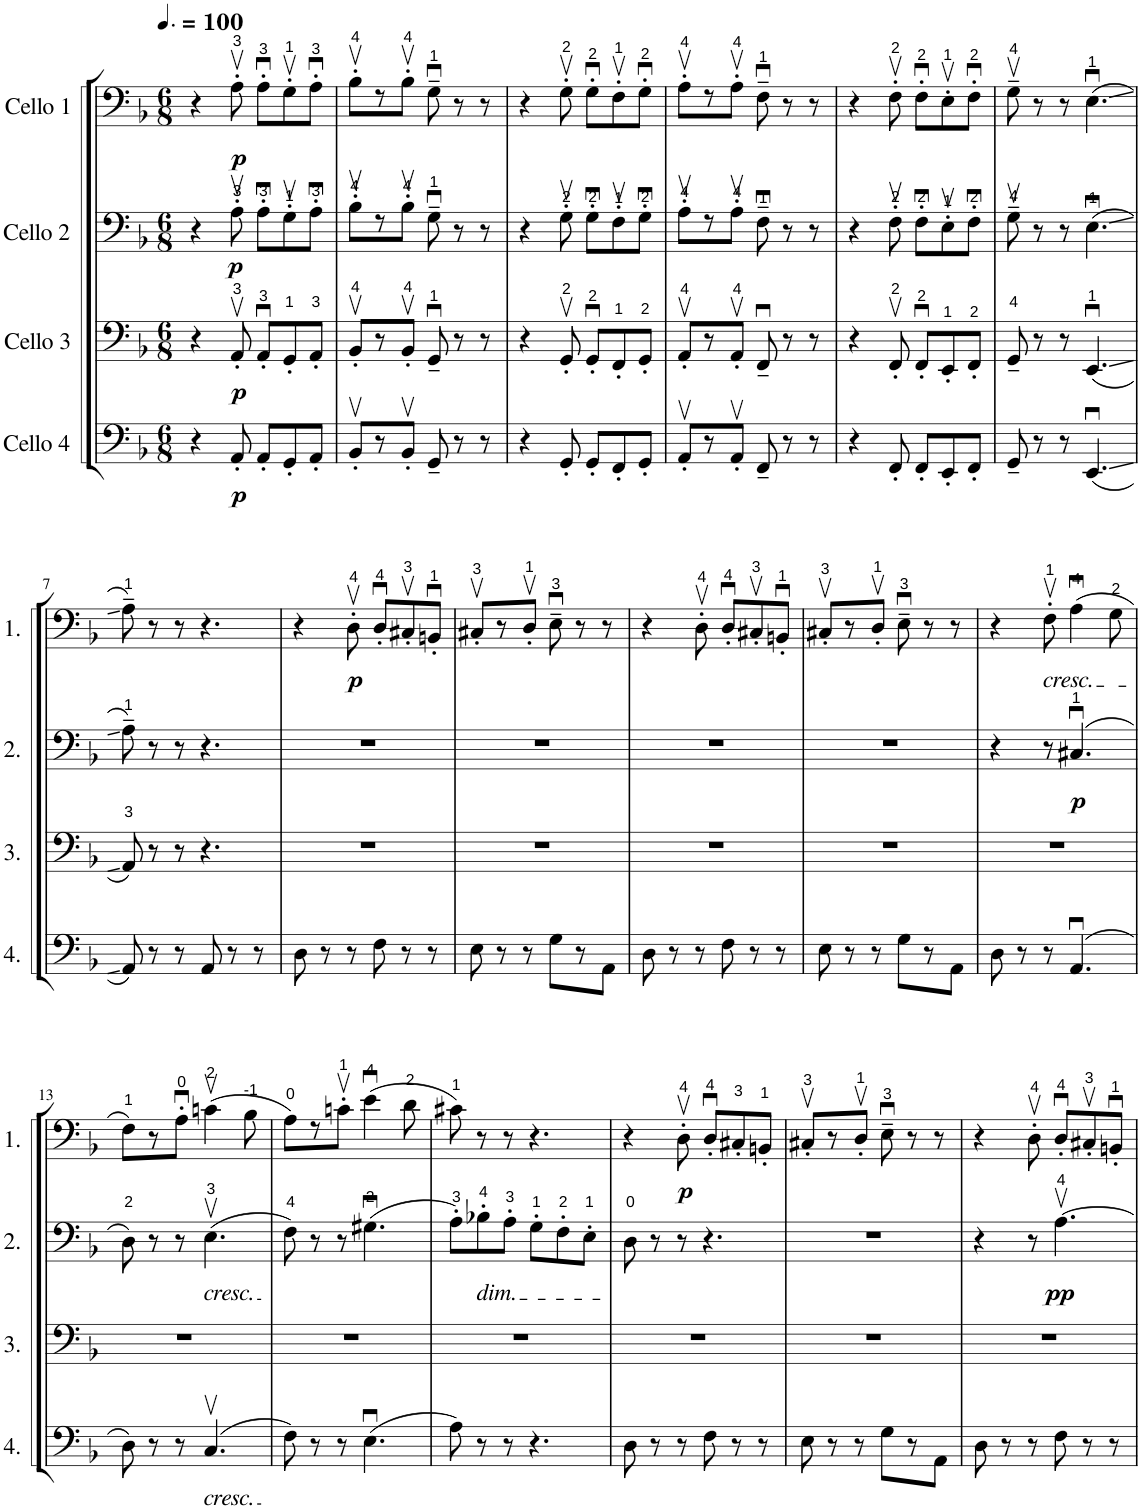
**kern	**dynam	**kern	**dynam	**kern	**dynam	**kern	**dynam
*part4	*part4	*part3	*part3	*part2	*part2	*part1	*part1
*staff4	*staff4	*staff3	*staff3	*staff2	*staff2	*staff1	*staff1
*I"Cello 4	*	*I"Cello 3	*	*I"Cello 2	*	*I"Cello 1	*
*clefF4	*	*clefF4	*	*clefF4	*	*clefF4	*
*k[b-]	*	*k[b-]	*	*k[b-]	*	*k[b-]	*
*M6/8	*	*M6/8	*	*M6/8	*	*M6/8	*
*MM150	*	*MM150	*	*MM150	*	*MM150	*
=1	=1	=1	=1	=1	=1	=1	=1
4r	.	4r	.	4r	.	4r	.
!	!LO:DY:b	!	!LO:DY:b	!	!LO:DY:b	!	!LO:DY:b
8AA'/	p	8AAv'/	p	8Av'\	p	8Av'\	p
8AA'/L	.	8AAu'/L	.	8Au'\L	.	8Au'\L	.
8GG'/	.	8GG'/	.	8Gv'\	.	8Gv'\	.
8AA'/J	.	8AA'/J	.	8Au'\J	.	8Au'\J	.
=2	=2	=2	=2	=2	=2	=2	=2
8BB-v'/L	.	8BB-v'/L	.	8B-v'\L	.	8B-v'\L	.
8r	.	8r	.	8r	.	8r	.
8BB-v'/J	.	8BB-v'/J	.	8B-v'\J	.	8B-v'\J	.
8GG~/	.	8GGu~/	.	8Gu~\	.	8Gu~\	.
8r	.	8r	.	8r	.	8r	.
8r	.	8r	.	8r	.	8r	.
=3	=3	=3	=3	=3	=3	=3	=3
4r	.	4r	.	4r	.	4r	.
8GG'/	.	8GGv'/	.	8Gv'\	.	8Gv'\	.
8GG'/L	.	8GGu'/L	.	8Gu'\L	.	8Gu'\L	.
8FF'/	.	8FF'/	.	8Fv'\	.	8Fv'\	.
8GG'/J	.	8GG'/J	.	8Gu'\J	.	8Gu'\J	.
=4	=4	=4	=4	=4	=4	=4	=4
8AAv'/L	.	8AAv'/L	.	8Av'\L	.	8Av'\L	.
8r	.	8r	.	8r	.	8r	.
8AAv'/J	.	8AAv'/J	.	8Av'\J	.	8Av'\J	.
8FF~/	.	8FFu~/	.	8Fu~\	.	8Fu~\	.
8r	.	8r	.	8r	.	8r	.
8r	.	8r	.	8r	.	8r	.
=5	=5	=5	=5	=5	=5	=5	=5
4r	.	4r	.	4r	.	4r	.
8FF'/	.	8FFv'/	.	8Fv'\	.	8Fv'\	.
8FF'/L	.	8FFu'/L	.	8Fu'\L	.	8Fu'\L	.
8EE'/	.	8EE'/	.	8Ev'\	.	8Ev'\	.
8FF'/J	.	8FF'/J	.	8Fu'\J	.	8Fu'\J	.
=6	=6	=6	=6	=6	=6	=6	=6
8GG~/	.	8GG~/	.	8Gv~\	.	8Gv~\	.
8r	.	8r	.	8r	.	8r	.
8r	.	8r	.	8r	.	8r	.
(4.EEu/	.	(4.EEu/	.	(4.Eu\	.	(4.Eu\	.
!!LO:LB:g=z
=7	=7	=7	=7	=7	=7	=7	=7
8AA/)	.	8AA/)	.	8A~\)	.	8A~\)	.
8r	.	8r	.	8r	.	8r	.
8r	.	8r	.	8r	.	8r	.
8AA/	.	4.r	.	4.r	.	4.r	.
8r	.	.	.	.	.	.	.
8r	.	.	.	.	.	.	.
=8	=8	=8	=8	=8	=8	=8	=8
8D\	.	2.r	.	2.r	.	4r	.
8r	.	.	.	.	.	.	.
!	!	!	!	!	!	!	!LO:DY:b
8r	.	.	.	.	.	8Dv'\	p
8F\	.	.	.	.	.	8Du'/L	.
8r	.	.	.	.	.	8C#Xv'/	.
8r	.	.	.	.	.	8BBnu'/J	.
=9	=9	=9	=9	=9	=9	=9	=9
8E\	.	2.r	.	2.r	.	8C#Xv'/L	.
8r	.	.	.	.	.	8r	.
8r	.	.	.	.	.	8Dv'/J	.
8G\L	.	.	.	.	.	8Eu~\	.
8r	.	.	.	.	.	8r	.
8AA\J	.	.	.	.	.	8r	.
=10	=10	=10	=10	=10	=10	=10	=10
8D\	.	2.r	.	2.r	.	4r	.
8r	.	.	.	.	.	.	.
8r	.	.	.	.	.	8Dv'\	.
8F\	.	.	.	.	.	8Du'/L	.
8r	.	.	.	.	.	8C#Xv'/	.
8r	.	.	.	.	.	8BBnu'/J	.
=11	=11	=11	=11	=11	=11	=11	=11
8E\	.	2.r	.	2.r	.	8C#Xv'/L	.
8r	.	.	.	.	.	8r	.
8r	.	.	.	.	.	8Dv'/J	.
8G\L	.	.	.	.	.	8Eu~\	.
8r	.	.	.	.	.	8r	.
8AA\J	.	.	.	.	.	8r	.
=12	=12	=12	=12	=12	=12	=12	=12
8D\	.	2.r	.	4r	.	4r	.
8r	.	.	.	.	.	.	.
!	!	!	!	!	!	!LO:TX:b:i:t=cresc.	!
8r	.	.	.	8r	.	8Fv'\	.
!	!	!	!	!	!LO:DY:b	!	!
(4.AAu/	.	.	.	(4.C#Xu/	p	(4Au\	.
.	.	.	.	.	.	8G\	.
!!LO:LB:g=z
=13	=13	=13	=13	=13	=13	=13	=13
8D\)	.	2.r	.	8D\)	.	8F\L)	.
8r	.	.	.	8r	.	8r	.
8r	.	.	.	8r	.	8Au'\J	.
!	!	!	!	!LO:TX:b:i:t=cresc.	!	!	!
!LO:TX:b:i:t=cresc.	!	!	!	!	!	!	!
(4.Cv/	.	.	.	(4.Ev\	.	(4cnv\	.
.	.	.	.	.	.	8B-\	.
=14	=14	=14	=14	=14	=14	=14	=14
8F\)	.	2.r	.	8F\)	.	8A\L)	.
8r	.	.	.	8r	.	8r	.
8r	.	.	.	8r	.	8cnv'\J	.
(4.Eu\	.	.	.	(4.G#Xu\	.	(4eu\	.
.	.	.	.	.	.	8d\	.
=15	=15	=15	=15	=15	=15	=15	=15
8A\)	.	2.r	.	8A'\L)	.	8c#X\)	.
!	!	!	!	!LO:TX:b:i:t=dim.	!	!	!
8r	.	.	.	8B-X'\	.	8r	.
8r	.	.	.	8A'\J	.	8r	.
4.r	.	.	.	8G'\L	.	4.r	.
.	.	.	.	8F'\	.	.	.
.	.	.	.	8E'\J	.	.	.
=16	=16	=16	=16	=16	=16	=16	=16
8D\	.	2.r	.	8D\	.	4r	.
8r	.	.	.	8r	.	.	.
!	!	!	!	!	!	!	!LO:DY:b
8r	.	.	.	8r	.	8Dv'\	p
8F\	.	.	.	4.r	.	8Du'/L	.
8r	.	.	.	.	.	8C#X'/	.
8r	.	.	.	.	.	8BBn'/J	.
=17	=17	=17	=17	=17	=17	=17	=17
8E\	.	2.r	.	2.r	.	8C#Xv'/L	.
8r	.	.	.	.	.	8r	.
8r	.	.	.	.	.	8Dv'/J	.
8G\L	.	.	.	.	.	8Eu~\	.
8r	.	.	.	.	.	8r	.
8AA\J	.	.	.	.	.	8r	.
=18	=18	=18	=18	=18	=18	=18	=18
8D\	.	2.r	.	4r	.	4r	.
8r	.	.	.	.	.	.	.
8r	.	.	.	8r	.	8Dv'\	.
!	!	!	!	!	!LO:DY:b	!	!
8F\	.	.	.	[4.Av\	pp	8Du'/L	.
8r	.	.	.	.	.	8C#Xv'/	.
8r	.	.	.	.	.	8BBnu'/J	.
=	=	=	=	=	=	=	=
*-	*-	*-	*-	*-	*-	*-	*-
